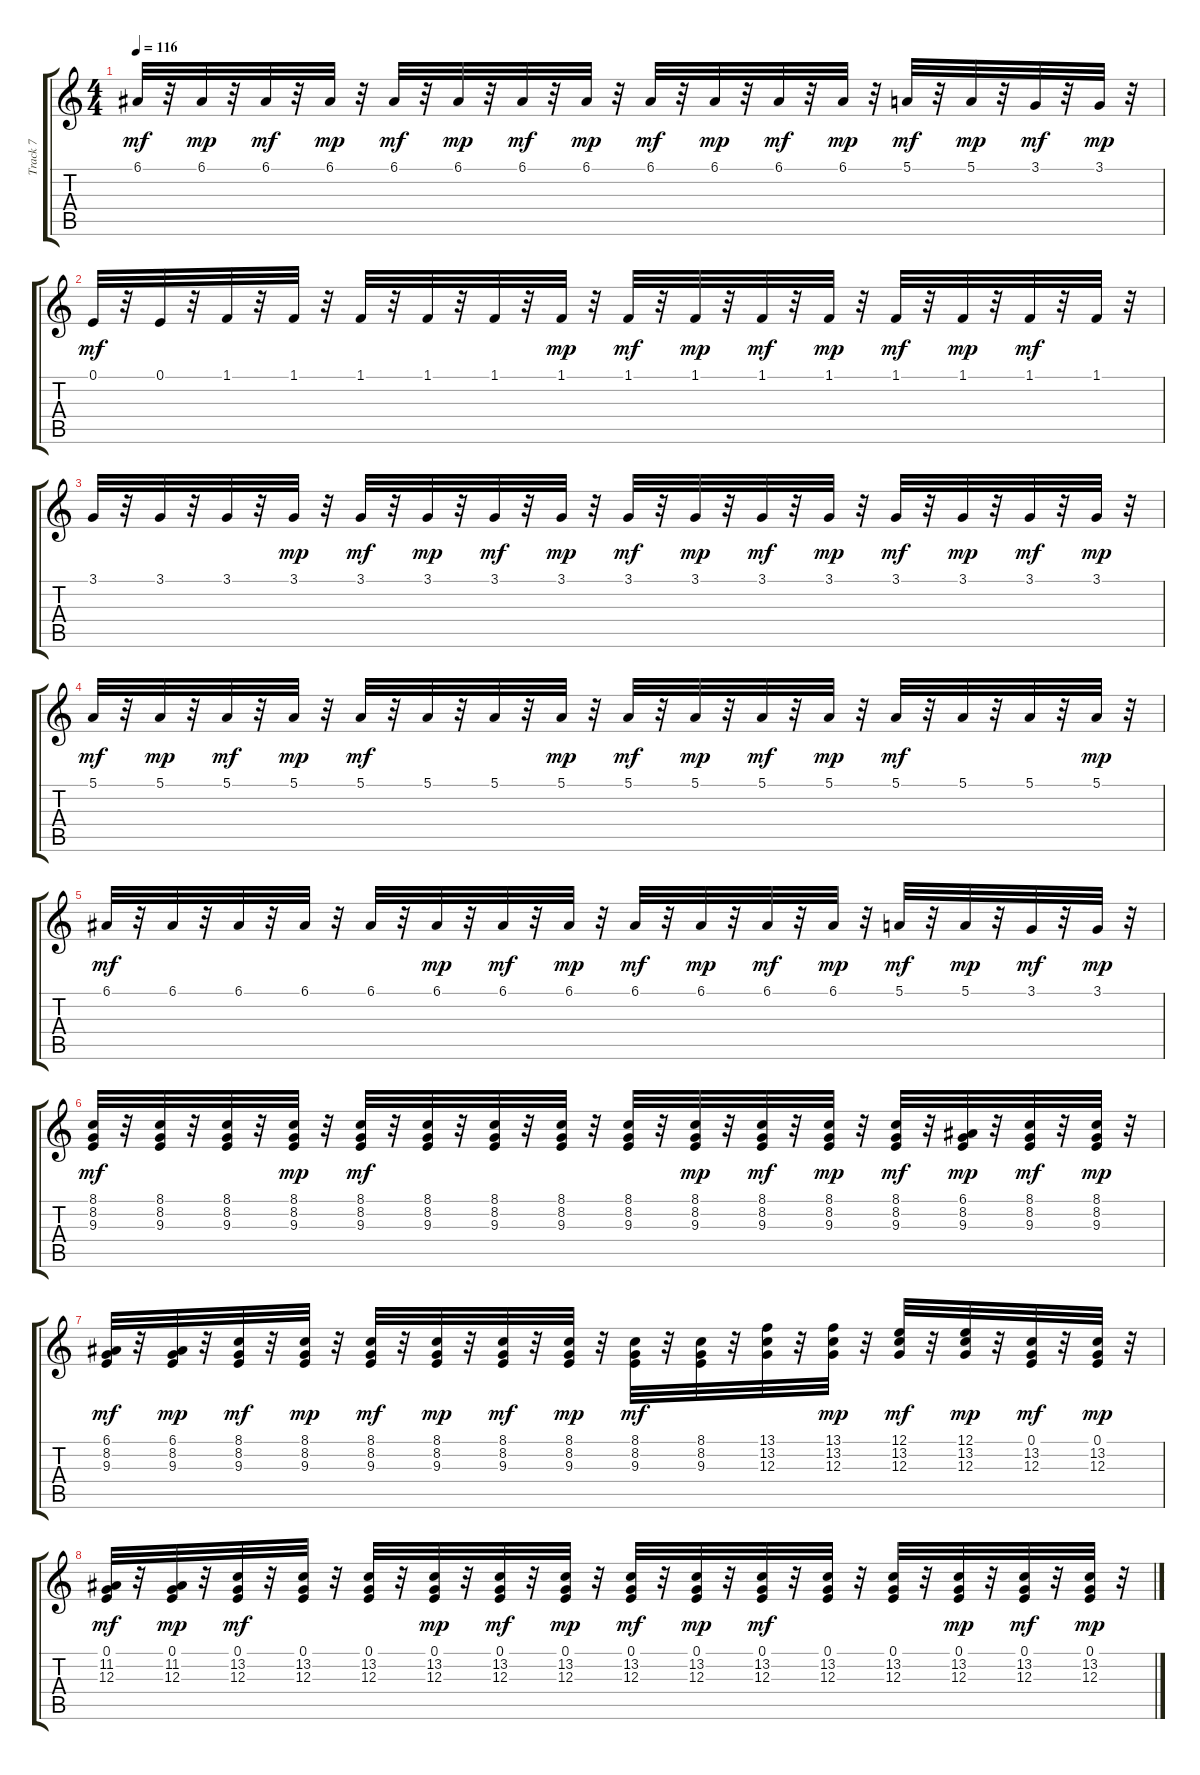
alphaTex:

\track ("Track 7" "Track 7") {instrument lead8bassandlead}
\staff {score tabs}
\tuning (E4 B3 G3 D3 A2 E2) {hide}
\ts (4 4)
\tempo 116
\clef g2
\ks c
6.1.32{dy mf} r.32 6.1.32{dy mp} r.32 6.1.32{dy mf} r.32 6.1.32{dy mp} r.32 6.1.32{dy mf} r.32 6.1.32{dy mp} r.32 6.1.32{dy mf} r.32 6.1.32{dy mp} r.32 6.1.32{dy mf} r.32 6.1.32{dy mp} r.32 6.1.32{dy mf} r.32 6.1.32{dy mp} r.32 5.1.32{dy mf} r.32 5.1.32{dy mp} r.32 3.1.32{dy mf} r.32 3.1.32{dy mp} r.32 |
0.1.32{dy mf} r.32 0.1.32 r.32 1.1.32 r.32 1.1.32 r.32 1.1.32 r.32 1.1.32 r.32 1.1.32 r.32 1.1.32{dy mp} r.32 1.1.32{dy mf} r.32 1.1.32{dy mp} r.32 1.1.32{dy mf} r.32 1.1.32{dy mp} r.32 1.1.32{dy mf} r.32 1.1.32{dy mp} r.32 1.1.32{dy mf} r.32 1.1.32 r.32 |
3.1.32 r.32 3.1.32 r.32 3.1.32 r.32 3.1.32{dy mp} r.32 3.1.32{dy mf} r.32 3.1.32{dy mp} r.32 3.1.32{dy mf} r.32 3.1.32{dy mp} r.32 3.1.32{dy mf} r.32 3.1.32{dy mp} r.32 3.1.32{dy mf} r.32 3.1.32{dy mp} r.32 3.1.32{dy mf} r.32 3.1.32{dy mp} r.32 3.1.32{dy mf} r.32 3.1.32{dy mp} r.32 |
5.1.32{dy mf} r.32 5.1.32{dy mp} r.32 5.1.32{dy mf} r.32 5.1.32{dy mp} r.32 5.1.32{dy mf} r.32 5.1.32 r.32 5.1.32 r.32 5.1.32{dy mp} r.32 5.1.32{dy mf} r.32 5.1.32{dy mp} r.32 5.1.32{dy mf} r.32 5.1.32{dy mp} r.32 5.1.32{dy mf} r.32 5.1.32 r.32 5.1.32 r.32 5.1.32{dy mp} r.32 |
6.1.32{dy mf} r.32 6.1.32 r.32 6.1.32 r.32 6.1.32 r.32 6.1.32 r.32 6.1.32{dy mp} r.32 6.1.32{dy mf} r.32 6.1.32{dy mp} r.32 6.1.32{dy mf} r.32 6.1.32{dy mp} r.32 6.1.32{dy mf} r.32 6.1.32{dy mp} r.32 5.1.32{dy mf} r.32 5.1.32{dy mp} r.32 3.1.32{dy mf} r.32 3.1.32{dy mp} r.32 |
(8.1 8.2 9.3).32{dy mf} r.32 (8.1 8.2 9.3).32 r.32 (8.1 8.2 9.3).32 r.32 (8.1 8.2 9.3).32{dy mp} r.32 (8.1 8.2 9.3).32{dy mf} r.32 (8.1 8.2 9.3).32 r.32 (8.1 8.2 9.3).32 r.32 (8.1 8.2 9.3).32 r.32 (8.1 8.2 9.3).32 r.32 (8.1 8.2 9.3).32{dy mp} r.32 (8.1 8.2 9.3).32{dy mf} r.32 (8.1 8.2 9.3).32{dy mp} r.32 (8.1 8.2 9.3).32{dy mf} r.32 (6.1 8.2 9.3).32{dy mp} r.32 (8.1 8.2 9.3).32{dy mf} r.32 (8.1 8.2 9.3).32{dy mp} r.32 |
(6.1 8.2 9.3).32{dy mf} r.32 (6.1 8.2 9.3).32{dy mp} r.32 (8.1 8.2 9.3).32{dy mf} r.32 (8.1 8.2 9.3).32{dy mp} r.32 (8.1 8.2 9.3).32{dy mf} r.32 (8.1 8.2 9.3).32{dy mp} r.32 (8.1 8.2 9.3).32{dy mf} r.32 (8.1 8.2 9.3).32{dy mp} r.32 (8.1 8.2 9.3).32{dy mf} r.32 (8.1 8.2 9.3).32 r.32 (13.1 13.2 12.3).32 r.32 (13.1 13.2 12.3).32{dy mp} r.32 (12.1 13.2 12.3).32{dy mf} r.32 (12.1 13.2 12.3).32{dy mp} r.32 (0.1 13.2 12.3).32{dy mf} r.32 (0.1 13.2 12.3).32{dy mp} r.32 |
(0.1 11.2 12.3).32{dy mf} r.32 (0.1 11.2 12.3).32{dy mp} r.32 (0.1 13.2 12.3).32{dy mf} r.32 (0.1 13.2 12.3).32 r.32 (0.1 13.2 12.3).32 r.32 (0.1 13.2 12.3).32{dy mp} r.32 (0.1 13.2 12.3).32{dy mf} r.32 (0.1 13.2 12.3).32{dy mp} r.32 (0.1 13.2 12.3).32{dy mf} r.32 (0.1 13.2 12.3).32{dy mp} r.32 (0.1 13.2 12.3).32{dy mf} r.32 (0.1 13.2 12.3).32 r.32 (0.1 13.2 12.3).32 r.32 (0.1 13.2 12.3).32{dy mp} r.32 (0.1 13.2 12.3).32{dy mf} r.32 (0.1 13.2 12.3).32{dy mp} r.32
